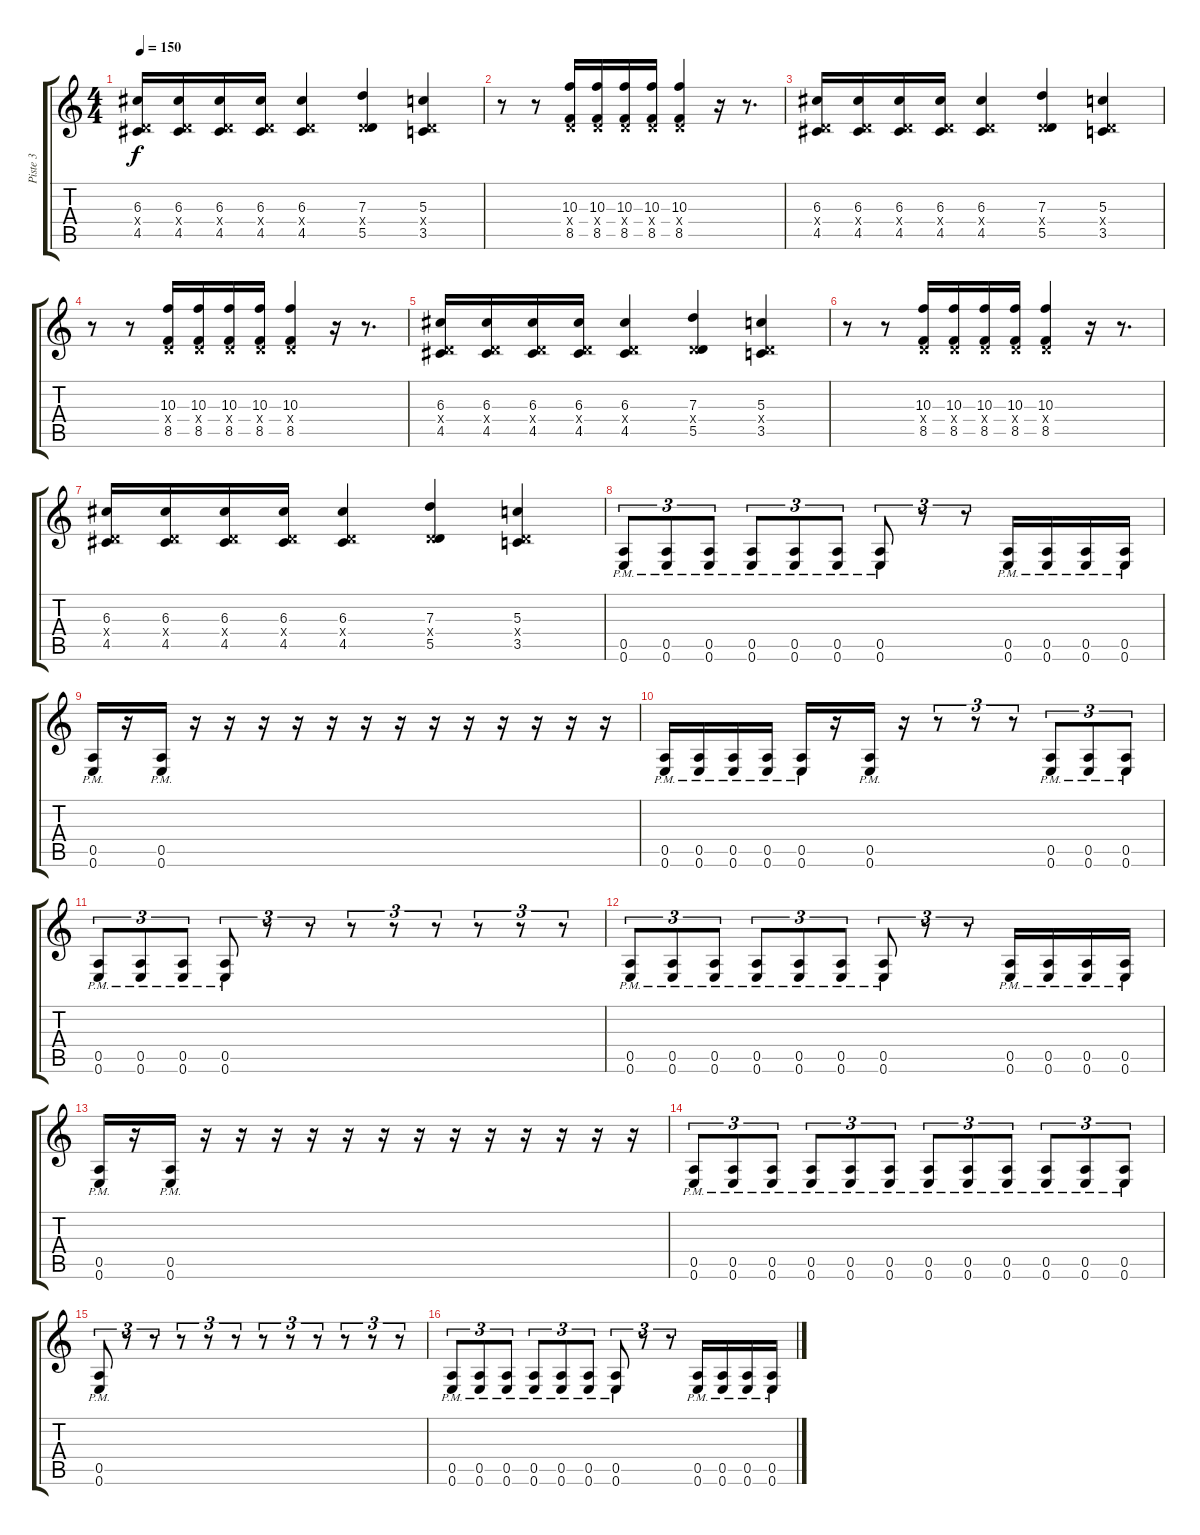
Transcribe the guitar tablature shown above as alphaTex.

\track ("Piste 3" "Piste 3") {instrument overdrivenguitar}
\staff {score tabs}
\tuning (E4 B3 G3 D3 A2 E2) {hide}
\ts (4 4)
\tempo 150
\clef g2
\ks c
(6.3 0.4{x} 4.5).16{dy f} (6.3 0.4{x} 4.5).16 (6.3 0.4{x} 4.5).16 (6.3 0.4{x} 4.5).16 (6.3 0.4{x} 4.5).4 (7.3 0.4{x} 5.5).4 (5.3 0.4{x} 3.5).4 |
r.8 r.8 (10.3 0.4{x} 8.5).16 (10.3 0.4{x} 8.5).16 (10.3 0.4{x} 8.5).16 (10.3 0.4{x} 8.5).16 (10.3 0.4{x} 8.5).4 r.16 r.8{d} |
(6.3 0.4{x} 4.5).16 (6.3 0.4{x} 4.5).16 (6.3 0.4{x} 4.5).16 (6.3 0.4{x} 4.5).16 (6.3 0.4{x} 4.5).4 (7.3 0.4{x} 5.5).4 (5.3 0.4{x} 3.5).4 |
r.8 r.8 (10.3 0.4{x} 8.5).16 (10.3 0.4{x} 8.5).16 (10.3 0.4{x} 8.5).16 (10.3 0.4{x} 8.5).16 (10.3 0.4{x} 8.5).4 r.16 r.8{d} |
(6.3 0.4{x} 4.5).16 (6.3 0.4{x} 4.5).16 (6.3 0.4{x} 4.5).16 (6.3 0.4{x} 4.5).16 (6.3 0.4{x} 4.5).4 (7.3 0.4{x} 5.5).4 (5.3 0.4{x} 3.5).4 |
r.8 r.8 (10.3 0.4{x} 8.5).16 (10.3 0.4{x} 8.5).16 (10.3 0.4{x} 8.5).16 (10.3 0.4{x} 8.5).16 (10.3 0.4{x} 8.5).4 r.16 r.8{d} |
(6.3 0.4{x} 4.5).16 (6.3 0.4{x} 4.5).16 (6.3 0.4{x} 4.5).16 (6.3 0.4{x} 4.5).16 (6.3 0.4{x} 4.5).4 (7.3 0.4{x} 5.5).4 (5.3 0.4{x} 3.5).4 |
(0.5{pm} 0.6{pm}).8{tu (3 2)} (0.5{pm} 0.6{pm}).8{tu (3 2)} (0.5{pm} 0.6{pm}).8{tu (3 2)} (0.5{pm} 0.6{pm}).8{tu (3 2)} (0.5{pm} 0.6{pm}).8{tu (3 2)} (0.5{pm} 0.6{pm}).8{tu (3 2)} (0.5{pm} 0.6{pm}).8{tu (3 2)} r.8{tu (3 2)} r.8{tu (3 2)} (0.5{pm} 0.6{pm}).16 (0.5{pm} 0.6{pm}).16 (0.5{pm} 0.6{pm}).16 (0.5{pm} 0.6{pm}).16 |
(0.5{pm} 0.6{pm}).16 r.16 (0.5{pm} 0.6{pm}).16 r.16 r.16 r.16 r.16 r.16 r.16 r.16 r.16 r.16 r.16 r.16 r.16 r.16 |
(0.5{pm} 0.6{pm}).16 (0.5{pm} 0.6{pm}).16 (0.5{pm} 0.6{pm}).16 (0.5{pm} 0.6{pm}).16 (0.5{pm} 0.6{pm}).16 r.16 (0.5{pm} 0.6{pm}).16 r.16 r.8{tu (3 2)} r.8{tu (3 2)} r.8{tu (3 2)} (0.5{pm} 0.6{pm}).8{tu (3 2)} (0.5{pm} 0.6{pm}).8{tu (3 2)} (0.5{pm} 0.6{pm}).8{tu (3 2)} |
(0.5{pm} 0.6{pm}).8{tu (3 2)} (0.5{pm} 0.6{pm}).8{tu (3 2)} (0.5{pm} 0.6{pm}).8{tu (3 2)} (0.5{pm} 0.6{pm}).8{tu (3 2)} r.8{tu (3 2)} r.8{tu (3 2)} r.8{tu (3 2)} r.8{tu (3 2)} r.8{tu (3 2)} r.8{tu (3 2)} r.8{tu (3 2)} r.8{tu (3 2)} |
(0.5{pm} 0.6{pm}).8{tu (3 2)} (0.5{pm} 0.6{pm}).8{tu (3 2)} (0.5{pm} 0.6{pm}).8{tu (3 2)} (0.5{pm} 0.6{pm}).8{tu (3 2)} (0.5{pm} 0.6{pm}).8{tu (3 2)} (0.5{pm} 0.6{pm}).8{tu (3 2)} (0.5{pm} 0.6{pm}).8{tu (3 2)} r.8{tu (3 2)} r.8{tu (3 2)} (0.5{pm} 0.6{pm}).16 (0.5{pm} 0.6{pm}).16 (0.5{pm} 0.6{pm}).16 (0.5{pm} 0.6{pm}).16 |
(0.5{pm} 0.6{pm}).16 r.16 (0.5{pm} 0.6{pm}).16 r.16 r.16 r.16 r.16 r.16 r.16 r.16 r.16 r.16 r.16 r.16 r.16 r.16 |
(0.5{pm} 0.6{pm}).8{tu (3 2)} (0.5{pm} 0.6{pm}).8{tu (3 2)} (0.5{pm} 0.6{pm}).8{tu (3 2)} (0.5{pm} 0.6{pm}).8{tu (3 2)} (0.5{pm} 0.6{pm}).8{tu (3 2)} (0.5{pm} 0.6{pm}).8{tu (3 2)} (0.5{pm} 0.6{pm}).8{tu (3 2)} (0.5{pm} 0.6{pm}).8{tu (3 2)} (0.5{pm} 0.6{pm}).8{tu (3 2)} (0.5{pm} 0.6{pm}).8{tu (3 2)} (0.5{pm} 0.6{pm}).8{tu (3 2)} (0.5{pm} 0.6{pm}).8{tu (3 2)} |
(0.5{pm} 0.6{pm}).8{tu (3 2)} r.8{tu (3 2)} r.8{tu (3 2)} r.8{tu (3 2)} r.8{tu (3 2)} r.8{tu (3 2)} r.8{tu (3 2)} r.8{tu (3 2)} r.8{tu (3 2)} r.8{tu (3 2)} r.8{tu (3 2)} r.8{tu (3 2)} |
(0.5{pm} 0.6{pm}).8{tu (3 2)} (0.5{pm} 0.6{pm}).8{tu (3 2)} (0.5{pm} 0.6{pm}).8{tu (3 2)} (0.5{pm} 0.6{pm}).8{tu (3 2)} (0.5{pm} 0.6{pm}).8{tu (3 2)} (0.5{pm} 0.6{pm}).8{tu (3 2)} (0.5{pm} 0.6{pm}).8{tu (3 2)} r.8{tu (3 2)} r.8{tu (3 2)} (0.5{pm} 0.6{pm}).16 (0.5{pm} 0.6{pm}).16 (0.5{pm} 0.6{pm}).16 (0.5{pm} 0.6{pm}).16
